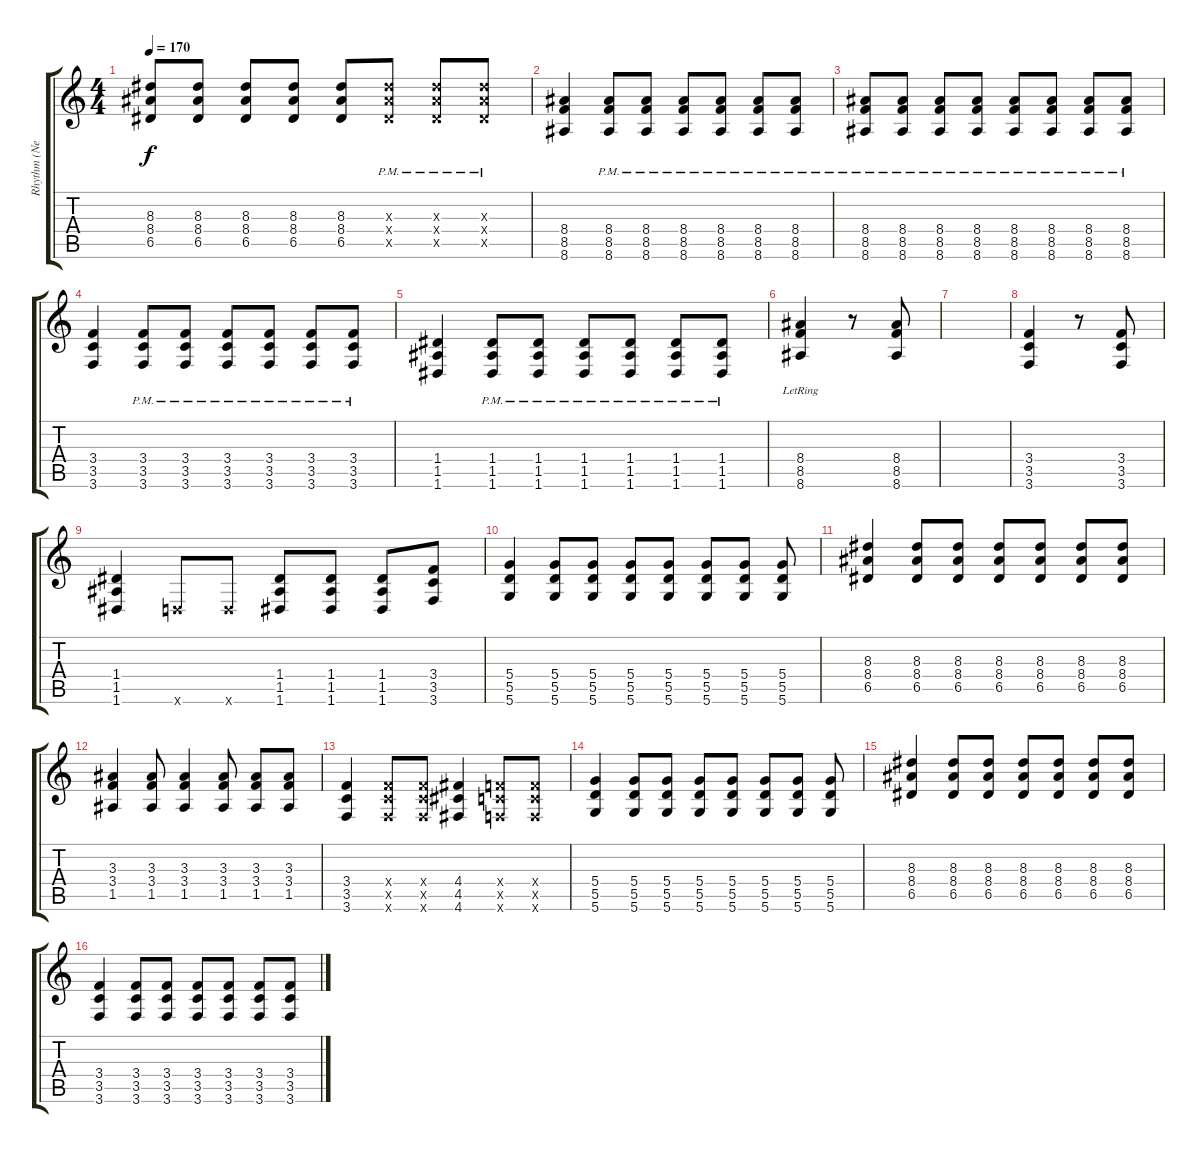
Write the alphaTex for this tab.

\track ("Rhythm (Neil Westfall)" "Rhythm (Ne") {instrument distortionguitar}
\staff {score tabs}
\tuning (E4 B3 G3 D3 A2 D2) {hide}
\ts (4 4)
\tempo 170
\clef g2
\ks c
(8.3 8.4 6.5).8{dy f} (8.3 8.4 6.5).8 (8.3 8.4 6.5).8 (8.3 8.4 6.5).8 (8.3 8.4 6.5).8 (8.3{pm x} 8.4{pm x} 6.5{pm x}).8 (8.3{pm x} 8.4{pm x} 6.5{pm x}).8 (8.3{pm x} 8.4{pm x} 6.5{pm x}).8 |
(8.4 8.5 8.6).4 (8.4{pm} 8.5{pm} 8.6{pm}).8 (8.4{pm} 8.5{pm} 8.6{pm}).8 (8.4{pm} 8.5{pm} 8.6{pm}).8 (8.4{pm} 8.5{pm} 8.6{pm}).8 (8.4{pm} 8.5{pm} 8.6{pm}).8 (8.4{pm} 8.5{pm} 8.6{pm}).8 |
(8.4{pm} 8.5{pm} 8.6{pm}).8 (8.4{pm} 8.5{pm} 8.6{pm}).8 (8.4{pm} 8.5{pm} 8.6{pm}).8 (8.4{pm} 8.5{pm} 8.6{pm}).8 (8.4{pm} 8.5{pm} 8.6{pm}).8 (8.4{pm} 8.5{pm} 8.6{pm}).8 (8.4{pm} 8.5{pm} 8.6{pm}).8 (8.4{pm} 8.5{pm} 8.6{pm}).8 |
(3.4 3.5 3.6).4 (3.4{pm} 3.5{pm} 3.6{pm}).8 (3.4{pm} 3.5{pm} 3.6{pm}).8 (3.4{pm} 3.5{pm} 3.6{pm}).8 (3.4{pm} 3.5{pm} 3.6{pm}).8 (3.4{pm} 3.5{pm} 3.6{pm}).8 (3.4{pm} 3.5{pm} 3.6{pm}).8 |
(1.4 1.5 1.6).4 (1.4{pm} 1.5{pm} 1.6{pm}).8 (1.4{pm} 1.5{pm} 1.6{pm}).8 (1.4{pm} 1.5{pm} 1.6{pm}).8 (1.4{pm} 1.5{pm} 1.6{pm}).8 (1.4{pm} 1.5{pm} 1.6{pm}).8 (1.4{pm} 1.5{pm} 1.6{pm}).8 |
(8.4{lr} 8.5{lr} 8.6{lr}).4 r.8 (8.4 8.5 8.6).8 |
|
(3.4 3.5 3.6).4 r.8 (3.4 3.5 3.6).8 |
(1.4 1.5 1.6).4 0.6{x}.8 0.6{x}.8 (1.4 1.5 1.6).8 (1.4 1.5 1.6).8 (1.4 1.5 1.6).8 (3.4 3.5 3.6).8 |
(5.4 5.5 5.6).4 (5.4 5.5 5.6).8 (5.4 5.5 5.6).8 (5.4 5.5 5.6).8 (5.4 5.5 5.6).8 (5.4 5.5 5.6).8 (5.4 5.5 5.6).8 (5.4 5.5 5.6).8 |
(8.3 8.4 6.5).4 (8.3 8.4 6.5).8 (8.3 8.4 6.5).8 (8.3 8.4 6.5).8 (8.3 8.4 6.5).8 (8.3 8.4 6.5).8 (8.3 8.4 6.5).8 |
(3.3 3.4 1.5).4 (3.3 3.4 1.5).8 (3.3 3.4 1.5).4 (3.3 3.4 1.5).8 (3.3 3.4 1.5).8 (3.3 3.4 1.5).8 |
(3.4 3.5 3.6).4 (3.4{x} 3.5{x} 3.6{x}).8 (3.4{x} 3.5{x} 3.6{x}).8 (4.4 4.5 4.6).4 (3.4{x} 3.5{x} 3.6{x}).8 (3.4{x} 3.5{x} 3.6{x}).8 |
(5.4 5.5 5.6).4 (5.4 5.5 5.6).8 (5.4 5.5 5.6).8 (5.4 5.5 5.6).8 (5.4 5.5 5.6).8 (5.4 5.5 5.6).8 (5.4 5.5 5.6).8 (5.4 5.5 5.6).8 |
(8.3 8.4 6.5).4 (8.3 8.4 6.5).8 (8.3 8.4 6.5).8 (8.3 8.4 6.5).8 (8.3 8.4 6.5).8 (8.3 8.4 6.5).8 (8.3 8.4 6.5).8 |
(3.4 3.5 3.6).4 (3.4 3.5 3.6).8 (3.4 3.5 3.6).8 (3.4 3.5 3.6).8 (3.4 3.5 3.6).8 (3.4 3.5 3.6).8 (3.4 3.5 3.6).8
